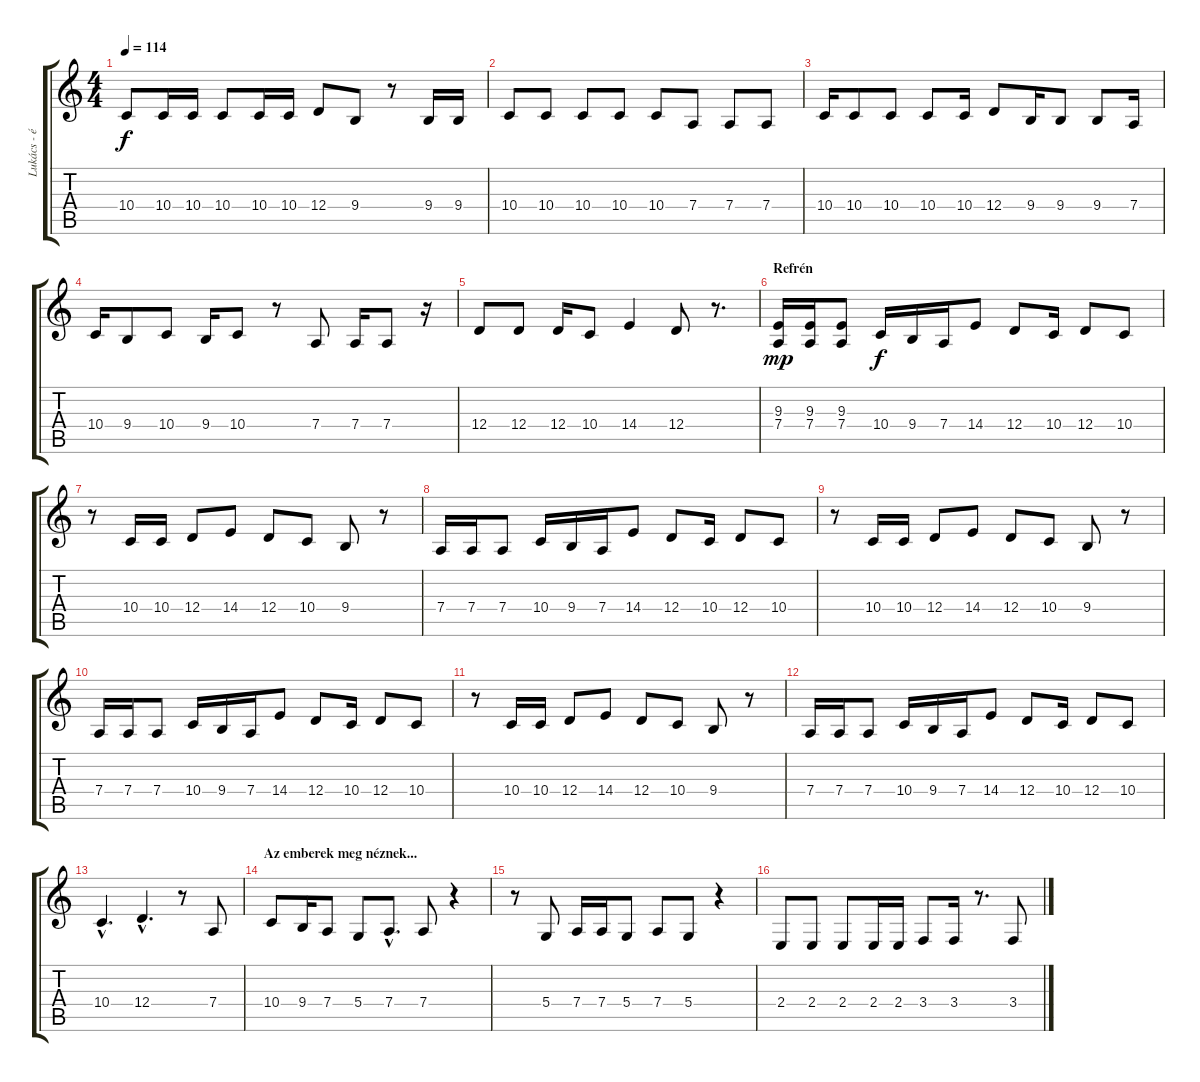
\track ("Lukács - ének" "Lukács - é") {instrument cello}
\staff {score tabs}
\tuning (E4 B3 G3 D3 A2 E2) {hide}
\ts (4 4)
\tempo 114
\clef g2
\ks c
10.4.8{dy f} 10.4.16 10.4.16 10.4.8 10.4.16 10.4.16 12.4.8 9.4.8 r.8 9.4.16 9.4.16 |
10.4.8 10.4.8 10.4.8 10.4.8 10.4.8 7.4.8 7.4.8 7.4.8 |
10.4.16 10.4.8 10.4.8 10.4.8 10.4.16 12.4.8 9.4.16 9.4.8 9.4.8 7.4.16 |
10.4.16 9.4.8 10.4.8 9.4.16 10.4.8 r.8 7.4.8 7.4.16 7.4.8 r.16 |
12.4.8 12.4.8 12.4.16 10.4.8 14.4.4 12.4.8 r.8{d} |
\section ("" "Refrén")
(9.3 7.4).16{dy mp} (9.3 7.4).16 (9.3 7.4).8 10.4.16{dy f} 9.4.16 7.4.16 14.4.8 12.4.8 10.4.16 12.4.8 10.4.8 |
r.8 10.4.16 10.4.16 12.4.8 14.4.8 12.4.8 10.4.8 9.4.8 r.8 |
7.4.16 7.4.16 7.4.8 10.4.16 9.4.16 7.4.16 14.4.8 12.4.8 10.4.16 12.4.8 10.4.8 |
r.8 10.4.16 10.4.16 12.4.8 14.4.8 12.4.8 10.4.8 9.4.8 r.8 |
7.4.16 7.4.16 7.4.8 10.4.16 9.4.16 7.4.16 14.4.8 12.4.8 10.4.16 12.4.8 10.4.8 |
r.8 10.4.16 10.4.16 12.4.8 14.4.8 12.4.8 10.4.8 9.4.8 r.8 |
7.4.16 7.4.16 7.4.8 10.4.16 9.4.16 7.4.16 14.4.8 12.4.8 10.4.16 12.4.8 10.4.8 |
10.4{hac}.4{d} 12.4{hac}.4{d} r.8 7.4.8 |
\section ("" "Az emberek meg néznek...")
10.4.8 9.4.16 7.4.8 5.4.8 7.4{hac}.8{d} 7.4.8 r.4 |
r.8 5.4.8 7.4.16 7.4.16 5.4.8 7.4.8 5.4.8 r.4 |
2.4.8 2.4.8 2.4.8 2.4.16 2.4.16 3.4.8 3.4.16 r.8{d} 3.4.8
